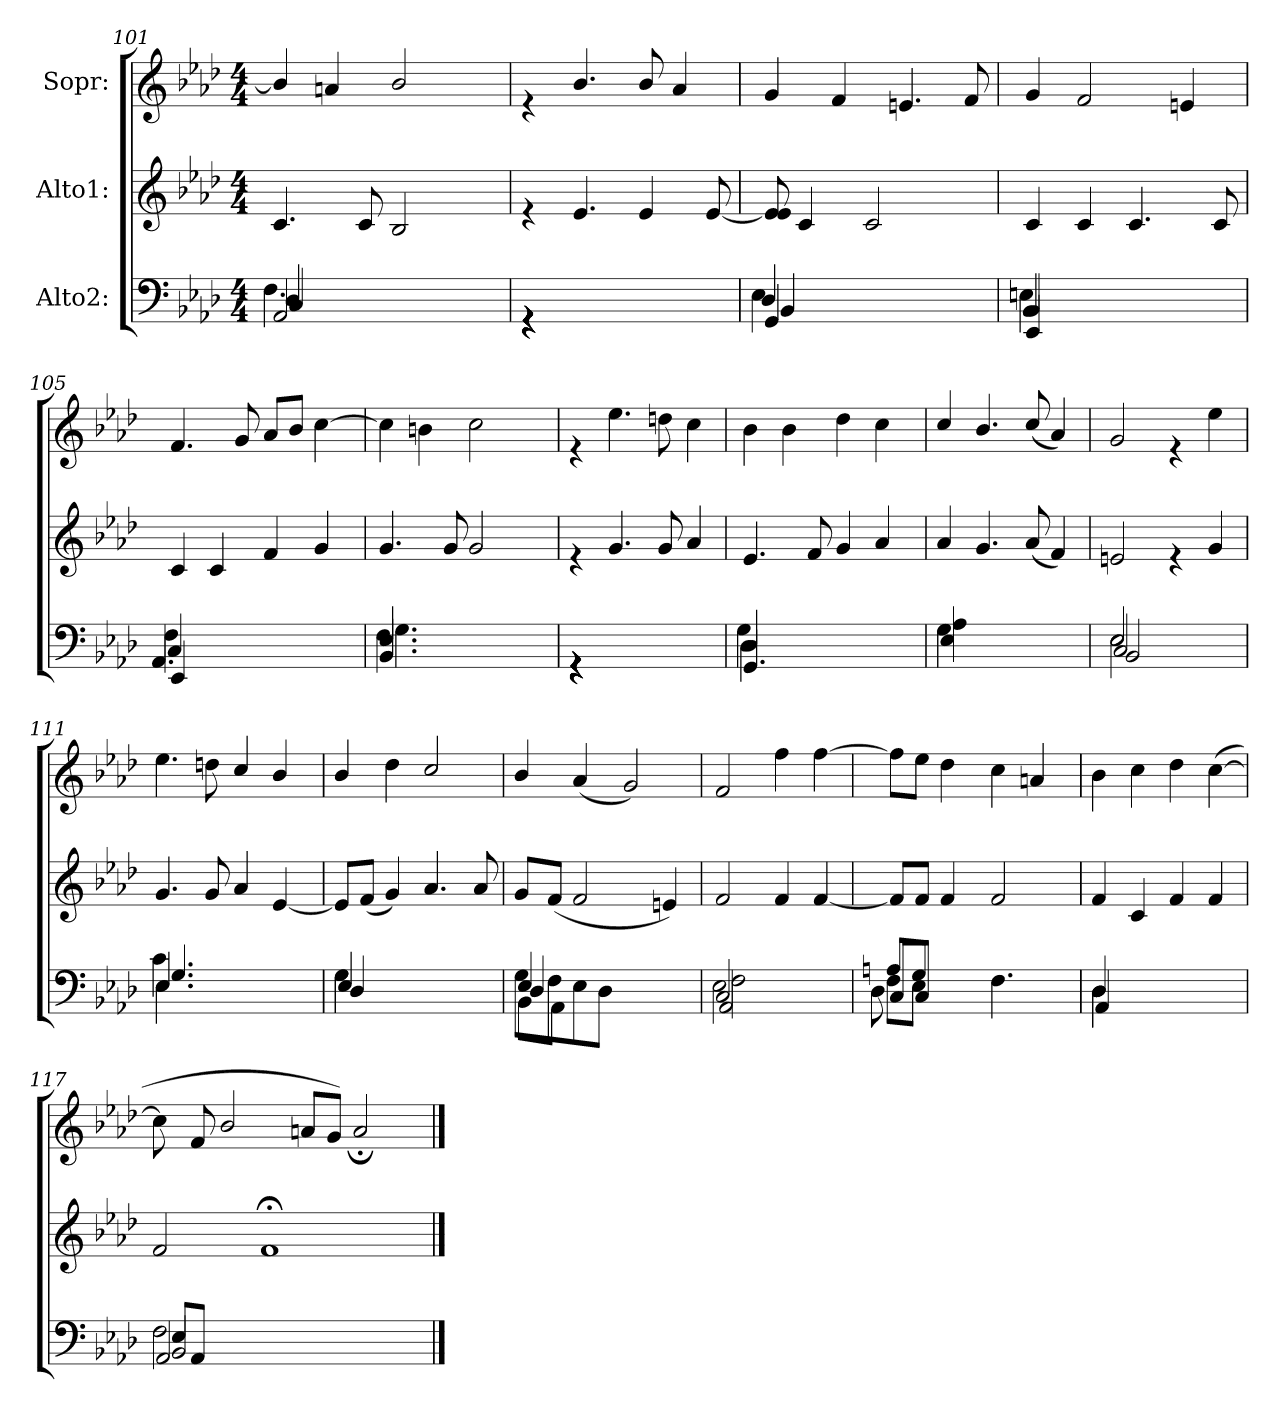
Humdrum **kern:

**kern	**kern	**kern
*part3	*part2	*part1
*staff3	*staff2	*staff1
*I"Alto2:	*I"Alto1:	*I"Sopr:
*clefF4	*clefG2	*clefG2
*k[b-e-a-d-]	*k[b-e-a-d-]	*k[b-e-a-d-]
*A-:	*A-:	*A-:
*M4/4	*M4/4	*M4/4
=101	=101	=101
*^	*	*
*	*^	*	*
*	*	*^	*	*
2AA-/	4C/	4.F\	4D-/	4.c/	4b-/]
.	2ryy	.	2ryy	.	4an/
.	.	2ryy	.	8c/	.
2ryy	.	.	.	2B-/	2b-/
.	4ryy	.	4ryy	.	.
.	.	8ryy	.	.	.
=102	=102	=102	=102	=102	=102
4rGG	4rGG	4rGG	4rGG	4re	4re
2.ryy	2.ryy	2.ryy	2.ryy	4.e-/	4.b-/
.	.	.	.	4e-/	8b-/
.	.	.	.	.	4a-/
.	.	.	.	[<8e-/	.
=103	=103	=103	=103	=103	=103
4GG/	4D-/	4E-\	4BB-/	8e-/] 8e-/	4g/
.	.	.	.	4c/	.
2.ryy	2.ryy	2.ryy	2.ryy	.	4f/
.	.	.	.	2c/	.
.	.	.	.	.	4.en/
.	.	.	.	8ryy	8f/
!!LO:LB:g=z
=104	=104	=104	=104	=104	=104
4EE-/	4BB-/	4En\	4BB-/	4c/	4g/
2.ryy	2.ryy	2.ryy	2.ryy	4c/	2f/
.	.	.	.	4.c/	.
.	.	.	.	.	4en/
.	.	.	.	8c/	.
=105	=105	=105	=105	=105	=105
4EE-/	4C/	4F\	4.AA-/	4c/	4.f/
2ryy	2ryy	2ryy	.	4c/	.
.	.	.	2ryy	.	8g/
.	.	.	.	4f/	8a-/L
.	.	.	.	.	8b-/J
8ryy	8ryy	8ryy	.	4g/	[>4cc\
8ryy	8ryy	8ryy	8ryy	.	.
=106	=106	=106	=106	=106	=106
4.BB-/	4.F\	4.G\	4E-/	4.g/	4cc\]
.	.	.	2ryy	.	4bn\
2ryy	2ryy	2ryy	.	8g/	.
.	.	.	.	2g/	2cc\
.	.	.	8ryy	.	.
8ryy	8ryy	8ryy	8ryy	.	.
=107	=107	=107	=107	=107	=107
4rGG	4rGG	4rGG	4rGG	4re	4re
2.ryy	2.ryy	2.ryy	2.ryy	4.g/	4.ee-\
.	.	.	.	8g/	8ddn\
.	.	.	.	4a-/	4cc\
=108	=108	=108	=108	=108	=108
4.GG/	4D-\	4G\	4D-/	4.e-/	4b-\
.	2ryy	2ryy	2ryy	.	4b-\
2ryy	.	.	.	8f/	.
.	.	.	.	4g/	4dd-i\
.	8ryy	8ryy	8ryy	4a-/	4cc\
8ryy	8ryy	8ryy	8ryy	.	.
!!LO:LB:g=z
=109	=109	=109	=109	=109	=109
4G\	4G\	4A-\	4E-/	4a-/	4cc/
2.ryy	2.ryy	2.ryy	2.ryy	4.g/	4.b-/
.	.	.	.	(<8a-/	(<8cc/
.	.	.	.	4f/)	4a-/)
=110	=110	=110	=110	=110	=110
2E-\	2E-/	2C/	2BB-/	2en/	2g/
2ryy	2ryy	2ryy	2ryy	4re	4re
.	.	.	.	4g/	4ee-\
=111	=111	=111	=111	=111	=111
4.E-\	4.E-/	4.c\	4.G/	4.g/	4.ee-\
2ryy	2ryy	2ryy	2ryy	8g/	8ddn\
.	.	.	.	4a-/	4cc/
.	.	.	.	[<4e-/	4b-/
8ryy	8ryy	8ryy	8ryy	.	.
=112	=112	=112	=112	=112	=112
4G\	4G\	4E-/	4D-/	8e-/L]	4b-/
.	.	.	.	(<8f/J	.
2.ryy	2.ryy	2.ryy	2.ryy	4g/)	4dd-i\
.	.	.	.	4.a-/	2cc/
.	.	.	.	8a-/	.
=113	=113	=113	=113	=113	=113
8G\L	4E-/	4D-/	8BB-\L	8g/L	4b-/
8F\	.	.	8AA-\J	(<8f/J	.
8E-\	2ryy	2ryy	2ryy	2f/	(<4a-/
8D-\J	.	.	.	.	.
2ryy	.	.	.	.	2g/)
.	4ryy	4ryy	4ryy	4en/)	.
!!LO:PB:g=z
=114	=114	=114	=114	=114	=114
2C/	2E-\	2F\	2AA-/	2f/	2f/
2ryy	2ryy	2ryy	2ryy	4f/	4ff\
.	.	.	.	[<4f/	[>4ff\
=115	=115	=115	=115	=115	=115
8C/L	8F\L	8D-\	8A/L	8f/L]	8ff\L]
8C/J	8E-\J	4.ryy	8G/J	8f/J	8ee-\J
8ryy	8ryy	.	8ryy	4f/	4dd-\
2ryy	2ryy	.	2ryy	.	.
.	.	4.F\	.	2f/	4cc\
.	.	.	.	.	4an/
8ryy	8ryy	8ryy	8ryy	.	.
=116	=116	=116	=116	=116	=116
4D-\	4AA-/	4D-\	4D-/	4f/	4b-\
2.ryy	2.ryy	2.ryy	2.ryy	4c/	4cc\
.	.	.	.	4f/	4dd-\
.	.	.	.	4f/	(>[>4cc\
=117	=117	=117	=117	=117	=117
*	*	*	*	*	*^
2F\	2AA-/	2BB-/	8E-/L	2f/	8cc\]	8ryy
.	.	.	8AA-/J	.	8ryy	8f/
.	.	.	1ryy	.	2b-/	2ryy
1ryy	1ryy	1ryy	.	1f;	.	.
.	.	.	.	.	2.ryy	8an/L
.	.	.	.	.	.	8g/J)
.	.	.	.	.	.	2a;</
.	.	.	4ryy	.	.	.
*v	*v	*v	*v	*	*v	*v
==	==	==
*-	*-	*-
